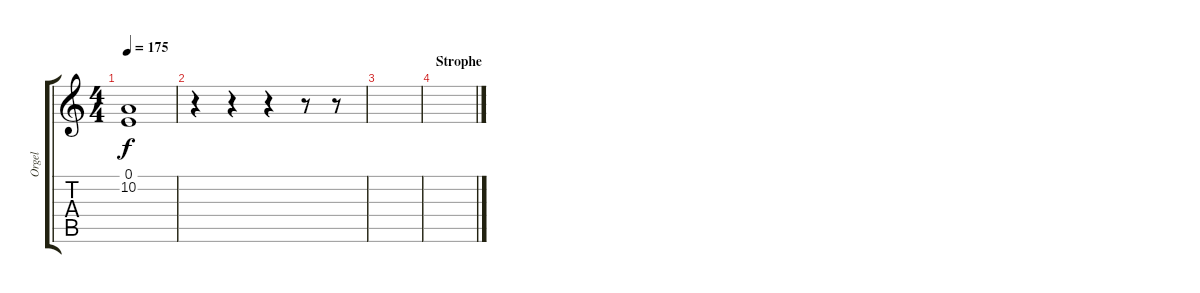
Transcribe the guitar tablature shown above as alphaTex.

\track ("Orgel" "Orgel") {instrument drawbarorgan}
\staff {score tabs}
\tuning (E4 B3 G3 D3 A2 E2) {hide}
\ts (4 4)
\tempo 175
\clef g2
\ks c
(0.1{t} 10.2).1{dy f} |
r.4 r.4 r.4 r.8 r.8 |
|
\section ("" "Strophe")
